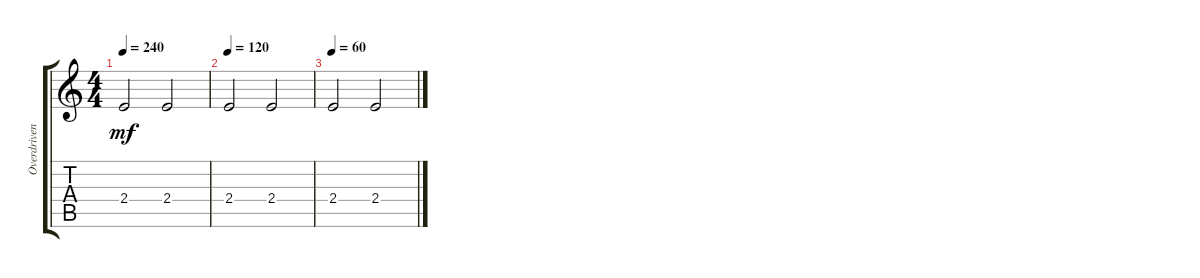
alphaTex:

\track ("Overdriven Guitar" "Overdriven") {instrument overdrivenguitar}
\staff {score tabs}
\tuning (E4 B3 G3 D3 A2 E2) {hide}
\ts (4 4)
\tempo 240
\clef g2
\ks c
2.4.2{dy mf instrument overdrivenguitar} 2.4.2 |
\tempo 120
2.4.2 2.4.2 |
\tempo 60
2.4.2 2.4.2
